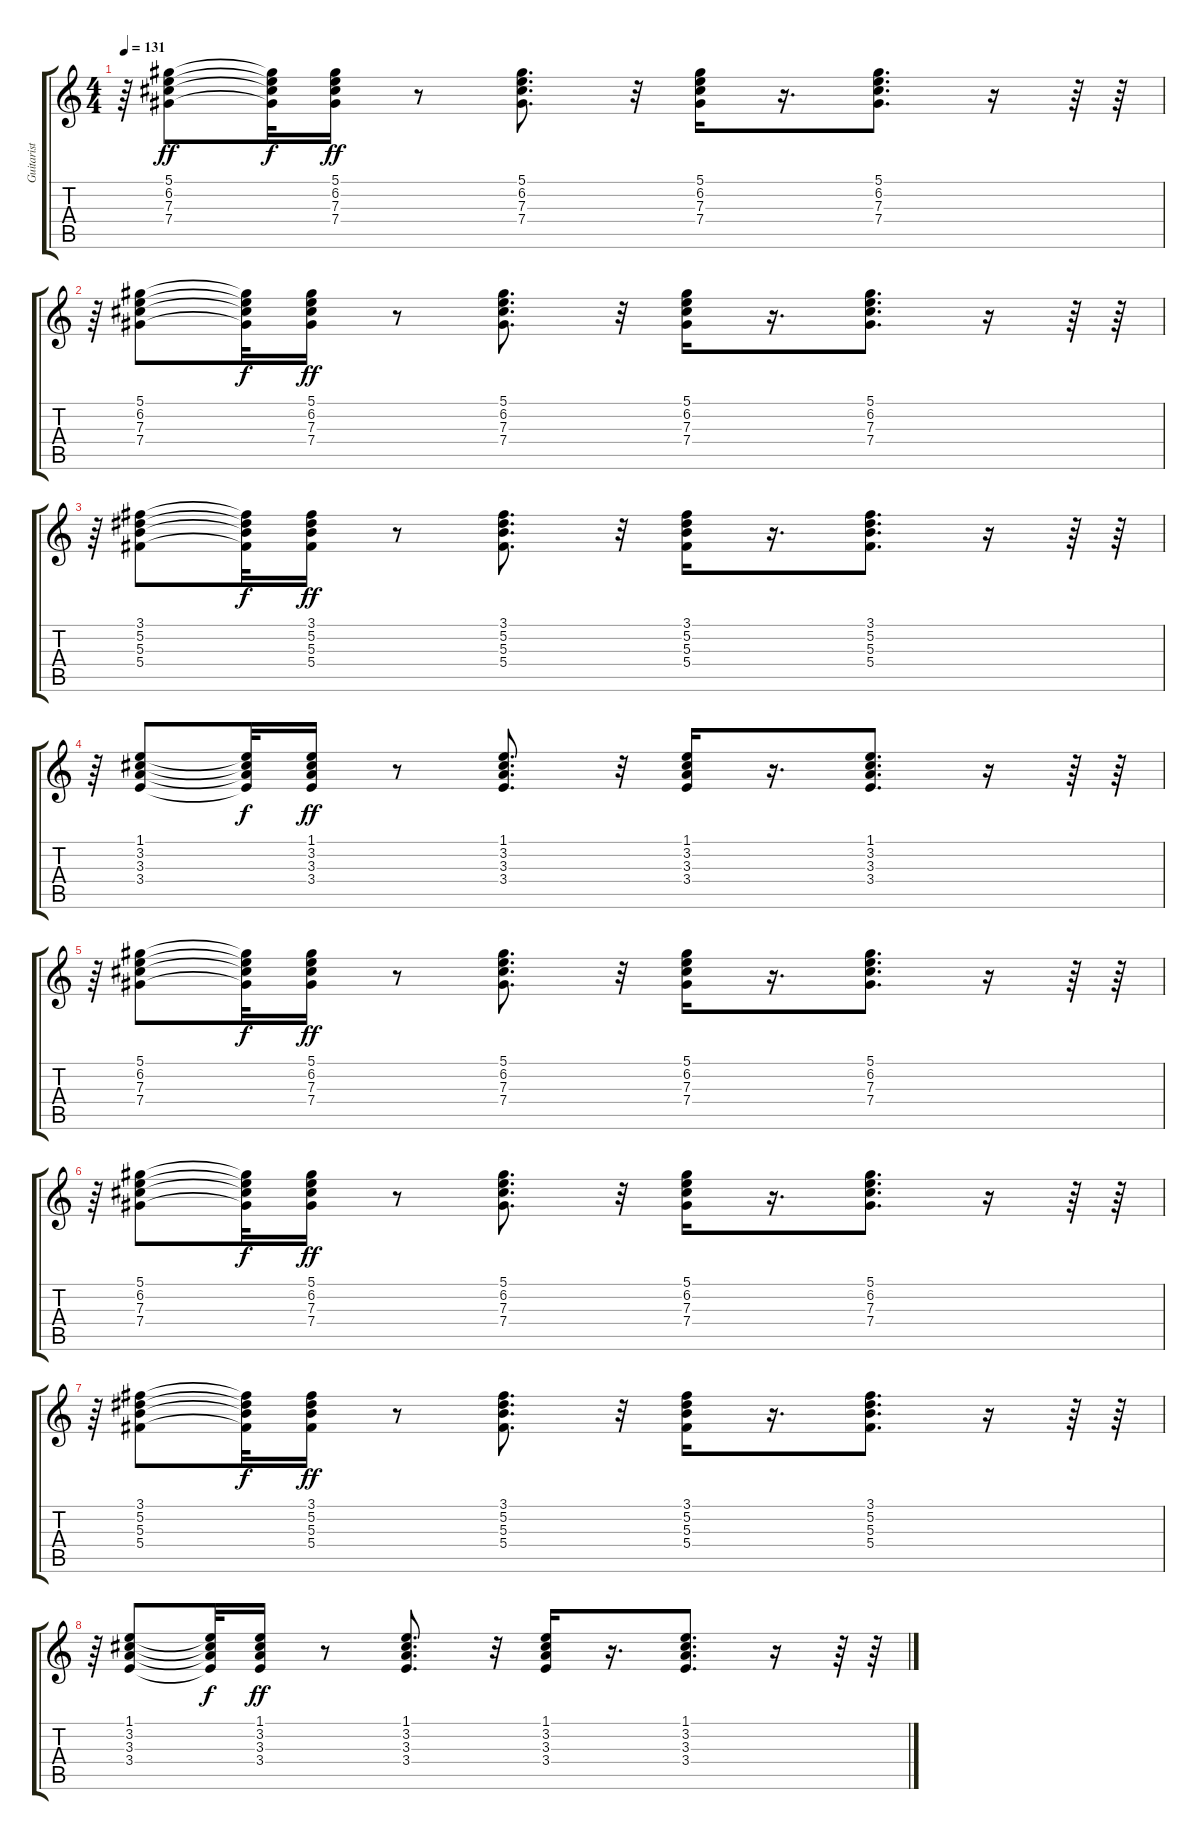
\track ("Guitarist 3" "Guitarist ") {instrument acousticguitarsteel}
\staff {score tabs}
\tuning (Eb4 Bb3 Gb3 Db3 Ab2 Eb2) {hide}
\ts (4 4)
\tempo 131
\clef g2
\ks c
r.64{dy f} (5.1 6.2 7.3 7.4).8{dy ff} (5.1{t} 6.2{t} 7.3{t} 7.4{t}).32{dy f} (5.1 6.2 7.3 7.4).16{dy ff} r.8 (5.1 6.2 7.3 7.4).8{d} r.32 (5.1 6.2 7.3 7.4).16 r.16{d} (5.1 6.2 7.3 7.4).8{d} r.16 r.64 r.64 |
r.64 (5.1 6.2 7.3 7.4).8 (5.1{t} 6.2{t} 7.3{t} 7.4{t}).32{dy f} (5.1 6.2 7.3 7.4).16{dy ff} r.8 (5.1 6.2 7.3 7.4).8{d} r.32 (5.1 6.2 7.3 7.4).16 r.16{d} (5.1 6.2 7.3 7.4).8{d} r.16 r.64 r.64 |
r.64 (3.1 5.2 5.3 5.4).8 (3.1{t} 5.2{t} 5.3{t} 5.4{t}).32{dy f} (3.1 5.2 5.3 5.4).16{dy ff} r.8 (3.1 5.2 5.3 5.4).8{d} r.32 (3.1 5.2 5.3 5.4).16 r.16{d} (3.1 5.2 5.3 5.4).8{d} r.16 r.64 r.64 |
r.64 (1.1 3.2 3.3 3.4).8 (1.1{t} 3.2{t} 3.3{t} 3.4{t}).32{dy f} (1.1 3.2 3.3 3.4).16{dy ff} r.8 (1.1 3.2 3.3 3.4).8{d} r.32 (1.1 3.2 3.3 3.4).16 r.16{d} (1.1 3.2 3.3 3.4).8{d} r.16 r.64 r.64 |
r.64 (5.1 6.2 7.3 7.4).8 (5.1{t} 6.2{t} 7.3{t} 7.4{t}).32{dy f} (5.1 6.2 7.3 7.4).16{dy ff} r.8 (5.1 6.2 7.3 7.4).8{d} r.32 (5.1 6.2 7.3 7.4).16 r.16{d} (5.1 6.2 7.3 7.4).8{d} r.16 r.64 r.64 |
r.64 (5.1 6.2 7.3 7.4).8 (5.1{t} 6.2{t} 7.3{t} 7.4{t}).32{dy f} (5.1 6.2 7.3 7.4).16{dy ff} r.8 (5.1 6.2 7.3 7.4).8{d} r.32 (5.1 6.2 7.3 7.4).16 r.16{d} (5.1 6.2 7.3 7.4).8{d} r.16 r.64 r.64 |
r.64 (3.1 5.2 5.3 5.4).8 (3.1{t} 5.2{t} 5.3{t} 5.4{t}).32{dy f} (3.1 5.2 5.3 5.4).16{dy ff} r.8 (3.1 5.2 5.3 5.4).8{d} r.32 (3.1 5.2 5.3 5.4).16 r.16{d} (3.1 5.2 5.3 5.4).8{d} r.16 r.64 r.64 |
r.64 (1.1 3.2 3.3 3.4).8 (1.1{t} 3.2{t} 3.3{t} 3.4{t}).32{dy f} (1.1 3.2 3.3 3.4).16{dy ff} r.8 (1.1 3.2 3.3 3.4).8{d} r.32 (1.1 3.2 3.3 3.4).16 r.16{d} (1.1 3.2 3.3 3.4).8{d} r.16 r.64 r.64
